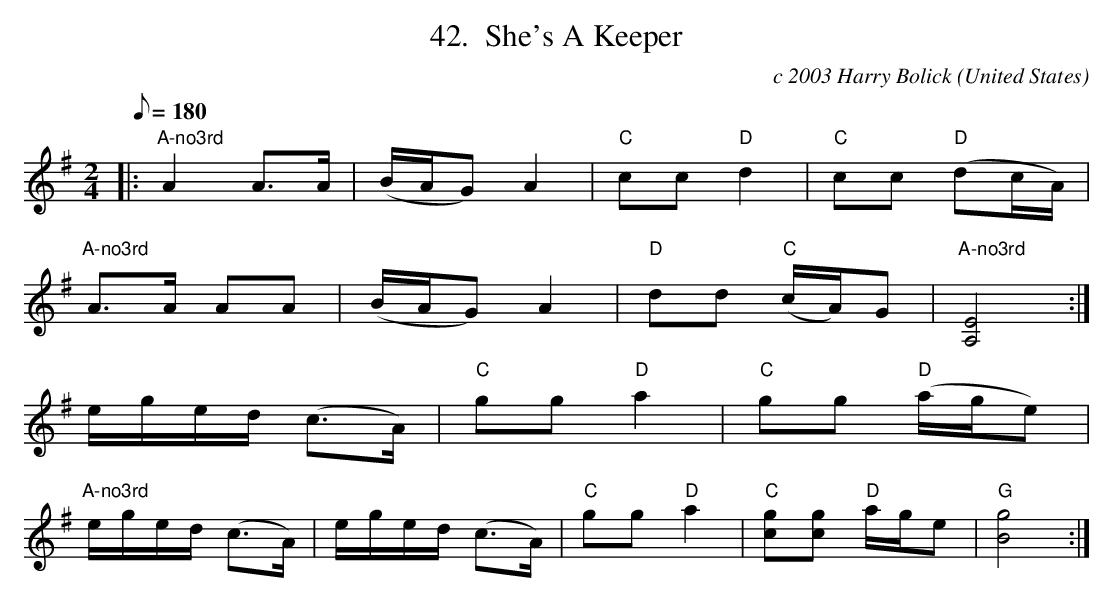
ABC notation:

X:1
T:42.  She's A Keeper
C:c 2003 Harry Bolick
O:United States
M:2/4
L:1/8
Q:180
K:Ador
|: "A-no3rd" A2A>A|(B/2A/2G) A2|"C"cc"D" d2 |"C" cc "D" (dc/2A/2)  |
 "A-no3rd" A>A AA|(B/2A/2G) A2|"D"dd "C"(c/2A/2)G|"A-no3rd"[E4A,4] :|
e/2g/2e/2d/2 (c>A)| "C" gg "D" a2| "C"gg "D" (a/2g/2e)|
"A-no3rd" e/2g/2e/2d/2 (c>A)|e/2g/2e/2d/2 (c>A)|"C" gg "D"a2|"C"[gc][gc] "D"a/2g/2e|"G"[g4B4]:|
